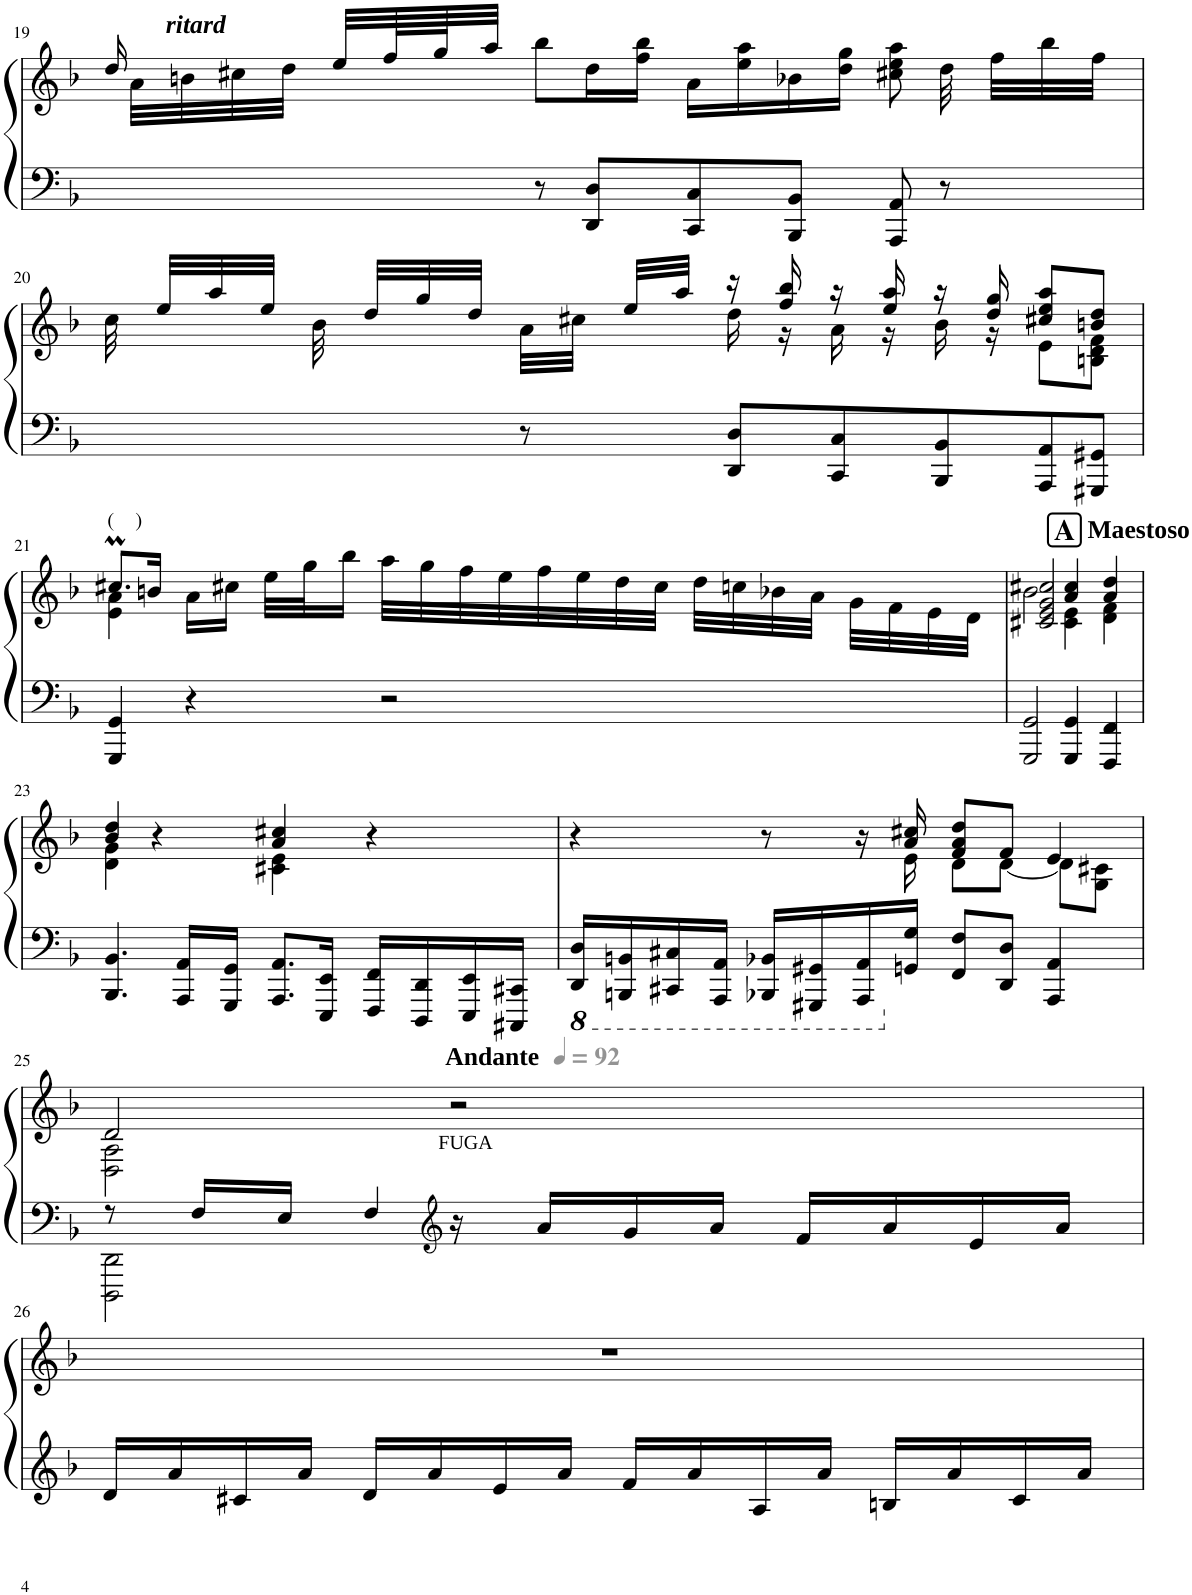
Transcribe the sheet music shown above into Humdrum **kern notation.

**kern	**kern
*part1	*part1
*staff2	*staff1
*I"Piano	*
*I'Pno.	*
!!LO:PB:g=z
*clefF4	*clefG2
*k[b-]	*k[b-]
*M4/4	*M4/4
*met(c)	*met(c)
=19	=19
*	*^
4ryy	16dd/	32ryy
.	.	32a\LLL
!	!LO:TX:a:Bi:t=ritard	!
.	32ryy	32bn\
.	32ryy	32cc#X\
.	32ryy	32dd\JJJ
.	32ee/LLL	2ryy
.	64ff/L	.
.	64gg/J	.
.	32aa/JJJ	.
8r	8bb-\L	.
8DD/ 8D/L	16dd\L	.
.	16ff\ 16bb-\JJ	.
8CC/ 8C/	16a\LL	.
.	16ee\ 16aa\	.
8BBB-/ 8BB-/J	16b-X\	.
.	.	4ryy
.	16dd\ 16gg\JJ	.
8AAA/ 8AA/	8cc#X\ 8ee\ 8aa\	.
8r	32dd\	.
.	32ff\LLL	16.ryy
.	32bb-\	.
.	32ff\JJJ	.
!!LO:LB:g=z	!!
=20	=20	=20
4ryy	32cc\	4.ryy
.	32ee/LLL	.
.	32aa/	.
.	32ee/JJJ	.
.	32b-\	.
.	32dd/LLL	.
.	32gg/	.
.	32dd/JJJ	.
8r	32a\LLL	.
.	32cc#X\JJJ	.
.	32ee/LLL	.
.	32aa/JJJ	.
8DD/ 8D/L	16r	16dd\
.	16ff/ 16bb-/	16r
8CC/ 8C/	16r	16a\
.	16ee/ 16aa/	16r
8BBB-/ 8BB-/	16r	16b-\
.	16dd/ 16gg/	16r
8AAA/ 8AA/	8cc#X/ 8ee/ 8aa/L	8e\L
8GGG#X/ 8GG#X/J	8bn/ 8dd/J	8Bn\ 8d\ 8f\J
!!LO:LB:g=z	!!
=21	=21	=21
!	!LO:TX:a:t=(    )	!
4GGG/ 4GG/	8.cc#Xm/L	4e\ 4a\
.	16bn/Jk	.
4r	16a\LL	2.ryy
.	16cc#X\JJ	.
.	32ee\LLL	.
.	32gg\J	.
.	16bb-\JJ	.
2r	32aa\LLL	.
.	32gg\	.
.	32ff\	.
.	32ee\	.
.	32ff\	.
.	32ee\	.
.	32dd\	.
.	32cc#\JJJ	.
.	32dd\LLL	.
.	32ccn\	.
.	32b-X\	.
.	32a\JJJ	.
.	32g\LLL	.
.	32f\	.
.	32e\	.
.	32d\JJJ	.
!!LO:REH:place=s1:a:B:cj:fs=14:t=A:qo=2	!!
=22	=22	=22
2GGG/ 2GG/	2c#X/ 2e/ 2g/ 2cc#X/	2b-\
!	!LO:TX:a:B:t=Maestoso	!
4GGG/ 4GG/	4a/ 4cc#/	4c#\ 4e\
4FFF/ 4FF/	4a/ 4dd/	4d\ 4f\
!!LO:LB:g=z	!!
=23	=23	=23
4.BBB-/ 4.BB-/	4b-/ 4dd/	4d\ 4g\
.	4r	4ryy
16AAA/ 16AA/LL	.	.
16GGG/ 16GG/JJ	.	.
8.AAA/ 8.AA/L	4a/ 4cc#X/	4c#X\ 4e\
16EEE/ 16EE/Jk	.	.
16FFF/ 16FF/LL	4r	4ryy
16DDD/ 16DD/	.	.
16EEE/ 16EE/	.	.
16CCC#X/ 16CC#X/JJ	.	.
=24	=24	=24
*8ba	*	*
16DDD/ 16DD/LL	4r	4..ryy
16BBBBn/ 16BBBn/	.	.
16CCC#X/ 16CC#X/	.	.
16AAAA/ 16AAA/JJ	.	.
16BBBB-X/ 16BBB-X/LL	8r	.
16GGGG#X/ 16GGG#X/	.	.
16AAAA/ 16AAA/	16r	.
*X8ba	*	*
16GGn/ 16G/JJ	16a/ 16cc#X/	16e\
8FF/ 8F/L	8f/ 8a/ 8dd/L	8d\L
8DD/ 8D/J	8f/J	[8d\J
4AAA/ 4AA/	4e/	8d\L]
.	.	8G\ 8c#X\J
!!LO:LB:g=z	!!
=25	=25	=25
*^	*	*
8r	2DDD\ 2DD\	2d/	2D\ 2A\
16F/LL	.	.	.
16E/JJ	.	.	.
4F/	.	.	.
*clefG2	*	*	*
*	*	*MM92	*
!	!	!LO:TX:a:B:t=Andante	!
!LO:TX:a:t=FUGA	!	!	!
16r	2ryy	2r	2ryy
16a/LL	.	.	.
16g/	.	.	.
16a/JJ	.	.	.
16f/LL	.	.	.
16a/	.	.	.
16e/	.	.	.
16a/JJ	.	.	.
*v	*v	*	*
*	*v	*v
!!LO:LB:g=z
=26	=26
16d/LL	1r
16a/	.
16c#X/	.
16a/JJ	.
16d/LL	.
16a/	.
16e/	.
16a/JJ	.
16f/LL	.
16a/	.
16A/	.
16a/JJ	.
16Bn/LL	.
16a/	.
16c#/	.
16a/JJ	.
=	=
*-	*-
